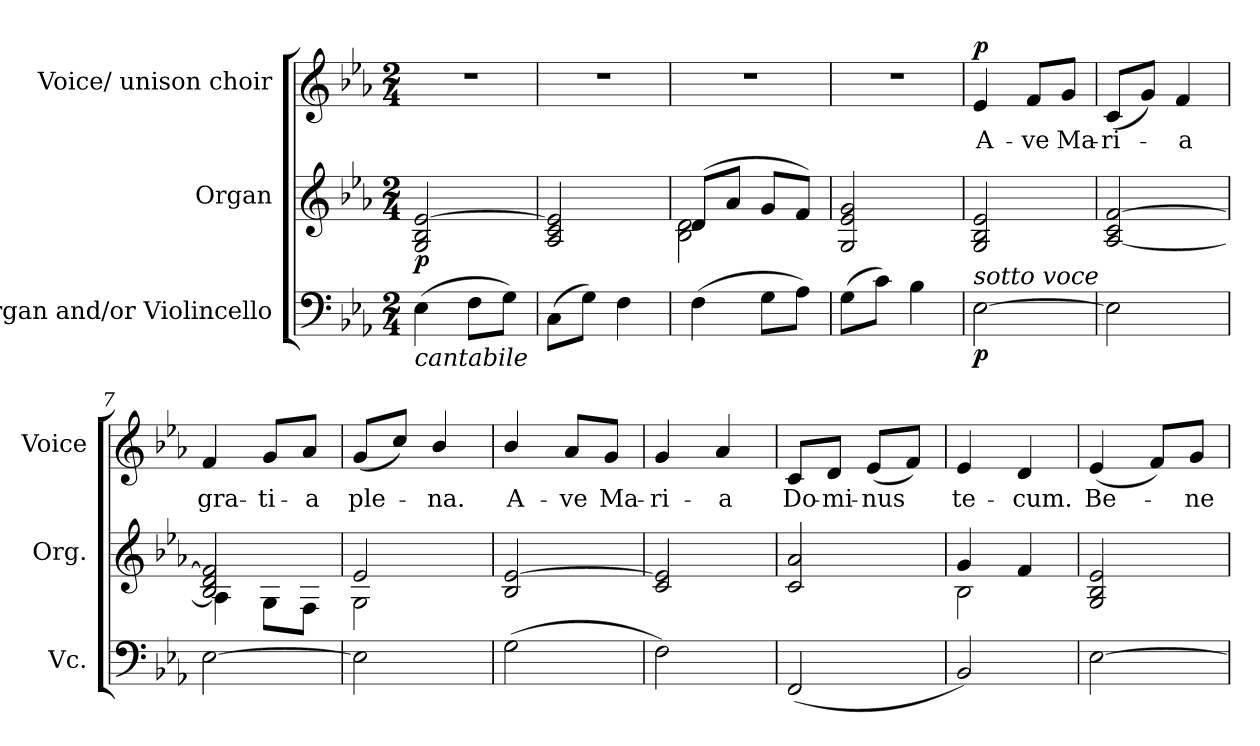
**kern	**dynam	**kern	**dynam	**kern	**text	**dynam
*part3	*part3	*part2	*part2	*part1	*part1	*part1
*staff3	*staff3	*staff2	*staff2	*staff1	*staff1	*staff1
*I"Organ and/or Violincello	*	*I"Organ	*	*I"Voice/ unison choir	*	*
*I'Vc.	*	*I'Org.	*	*I'Voice	*	*
!!LO:PB:g=z
*clefF4	*	*clefG2	*	*clefG2	*	*
*k[b-e-a-]	*	*k[b-e-a-]	*	*k[b-e-a-]	*	*
*E-:	*	*E-:	*	*E-:	*	*
*M2/4	*	*M2/4	*	*M2/4	*	*
*MM56	*	*MM56	*	*MM56	*	*
=1	=1	=1	=1	=1	=1	=1
!LO:TX:b:i:t=cantabile	!	!	!	!	!	!
!	!	!	!	!LO:N:vis=1	!	!
(4E-i\	.	2Gi/ 2B-i [2e-i	p	2r	.	.
8Fi\L	.	.	.	.	.	.
8Gi\J)	.	.	.	.	.	.
=2	=2	=2	=2	=2	=2	=2
!	!	!	!	!LO:N:vis=1	!	!
(8Ci\L	.	2A-i/ 2ci 2e-i]	.	2r	.	.
8Gi\J)	.	.	.	.	.	.
4Fi\	.	.	.	.	.	.
=3	=3	=3	=3	=3	=3	=3
*	*	*^	*	*	*	*
!	!	!	!	!	!LO:N:vis=1	!	!
(4Fi\	.	(8di/L	2B-i\ 2di	.	2r	.	.
.	.	8a-i/J	.	.	.	.	.
8Gi\L	.	8gi/L	.	.	.	.	.
8A-i\J)	.	8fi/J)	.	.	.	.	.
*	*	*v	*v	*	*	*	*
=4	=4	=4	=4	=4	=4	=4
!	!	!	!	!LO:N:vis=1	!	!
(8Gi\L	.	2Gi/ 2e-i 2gi	.	2r	.	.
8ci\J)	.	.	.	.	.	.
4B-i\	.	.	.	.	.	.
=5	=5	=5	=5	=5	=5	=5
!LO:TX:i:t=sotto voce	!	!	!	!	!	!
!	!	!	!	!	!LO:LY:b:color=#000000	!
[2E-i\	p	2Gi/ 2B-i 2e-i	.	4e-i/	A-	p
!	!	!	!	!	!LO:LY:b:color=#000000	!
.	.	.	.	8fi/L	-ve	.
!	!	!	!	!	!LO:LY:b:color=#000000	!
.	.	.	.	8gi/J	Ma-	.
=6	=6	=6	=6	=6	=6	=6
!	!	!	!	!	!LO:LY:b:color=#000000	!
2E-i\]	.	[2A-i/ 2ci [2fi	.	(8ci/L	-ri-	.
.	.	.	.	8gi/J)	.	.
!	!	!	!	!	!LO:LY:b:color=#000000	!
.	.	.	.	4fi/	-a	.
=7	=7	=7	=7	=7	=7	=7
*	*	*^	*	*	*	*
!	!	!	!	!	!	!LO:LY:b:color=#000000	!
[2E-i\	.	2B-i/ 2di 2fi]	4A-i\]	.	4fi/	gra-	.
!	!	!	!	!	!	!LO:LY:b:color=#000000	!
.	.	.	8Gi\L	.	8gi/L	-ti-	.
!	!	!	!	!	!	!LO:LY:b:color=#000000	!
.	.	.	8Fi\J	.	8a-i/J	-a	.
!!LO:LB:g=z
=8	=8	=8	=8	=8	=8	=8	=8
!	!	!	!	!	!	!LO:LY:b:color=#000000	!
2E-i\]	.	2e-i/	2Gi\	.	(8gi/L	ple-	.
.	.	.	.	.	8cci/J)	.	.
!	!	!	!	!	!	!LO:LY:b:color=#000000	!
.	.	.	.	.	4b-i/	-na.	.
*	*	*v	*v	*	*	*	*
=9	=9	=9	=9	=9	=9	=9
!	!	!	!	!	!LO:LY:b:color=#000000	!
(2Gi\	.	2B-i/ [2e-i	.	4b-i/	A-	.
!	!	!	!	!	!LO:LY:b:color=#000000	!
.	.	.	.	8a-i/L	-ve	.
!	!	!	!	!	!LO:LY:b:color=#000000	!
.	.	.	.	8gi/J	Ma-	.
=10	=10	=10	=10	=10	=10	=10
!	!	!	!	!	!LO:LY:b:color=#000000	!
2Fi\)	.	2ci/ 2e-i]	.	4gi/	-ri-	.
!	!	!	!	!	!LO:LY:b:color=#000000	!
.	.	.	.	4a-i/	-a	.
=11	=11	=11	=11	=11	=11	=11
!	!	!	!	!	!LO:LY:b:color=#000000	!
(2FFi/	.	2ci/ 2a-i	.	8ci/L	Do-	.
!	!	!	!	!	!LO:LY:b:color=#000000	!
.	.	.	.	8di/J	-mi-	.
!	!	!	!	!	!LO:LY:b:color=#000000	!
.	.	.	.	(8e-i/L	-nus	.
.	.	.	.	8fi/J)	.	.
=12	=12	=12	=12	=12	=12	=12
*	*	*^	*	*	*	*
!	!	!	!	!	!	!LO:LY:b:color=#000000	!
2BB-i/)	.	4gi/	2B-i\	.	4e-i/	te-	.
!	!	!	!	!	!	!LO:LY:b:color=#000000	!
.	.	4fi/	.	.	4di/	-cum.	.
*	*	*v	*v	*	*	*	*
=13	=13	=13	=13	=13	=13	=13
!	!	!	!	!	!LO:LY:b:color=#000000	!
[2E-i\	.	2Gi/ 2B-i 2e-i	.	(4e-i/	Be-	.
.	.	.	.	8fi/L)	.	.
!	!	!	!	!	!LO:LY:b:color=#000000	!
.	.	.	.	8gi/J	-ne	.
=	=	=	=	=	=	=
*-	*-	*-	*-	*-	*-	*-
